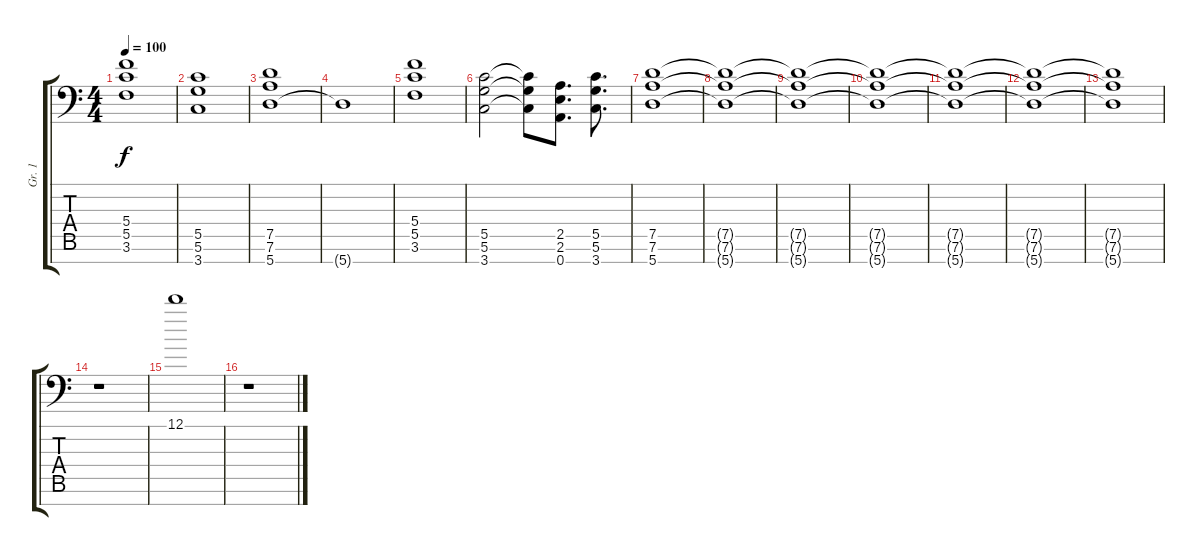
\track ("Gr. 1" "Gr. 1") {instrument electricguitarmuted}
\staff {score tabs}
\tuning (D4 A3 F3 C3 G2 D2 A1) {hide}
\ts (4 4)
\tempo 100
\clef f4
\ks c
(5.4 5.5 3.6).1{dy f} |
(5.5 5.6 3.7).1 |
(7.5 7.6 5.7).1 |
5.7{t}.1 |
(5.4 5.5 3.6).1 |
(5.5 5.6 3.7).2 (5.5{t} 5.6{t} 3.7{t}).8 (2.5 2.6 0.7).8{d} (5.5 5.6 3.7).8{d} |
(7.5 7.6 5.7).1 |
(7.5{t} 7.6{t} 5.7{t}).1 |
(7.5{t} 7.6{t} 5.7{t}).1 |
(7.5{t} 7.6{t} 5.7{t}).1{volume 9} |
(7.5{t} 7.6{t} 5.7{t}).1 |
(7.5{t} 7.6{t} 5.7{t}).1{volume 0} |
(7.5{t} 7.6{t} 5.7{t}).1 |
r.1 |
12.1.1{volume 10 instrument tinklebell} |
r.1
